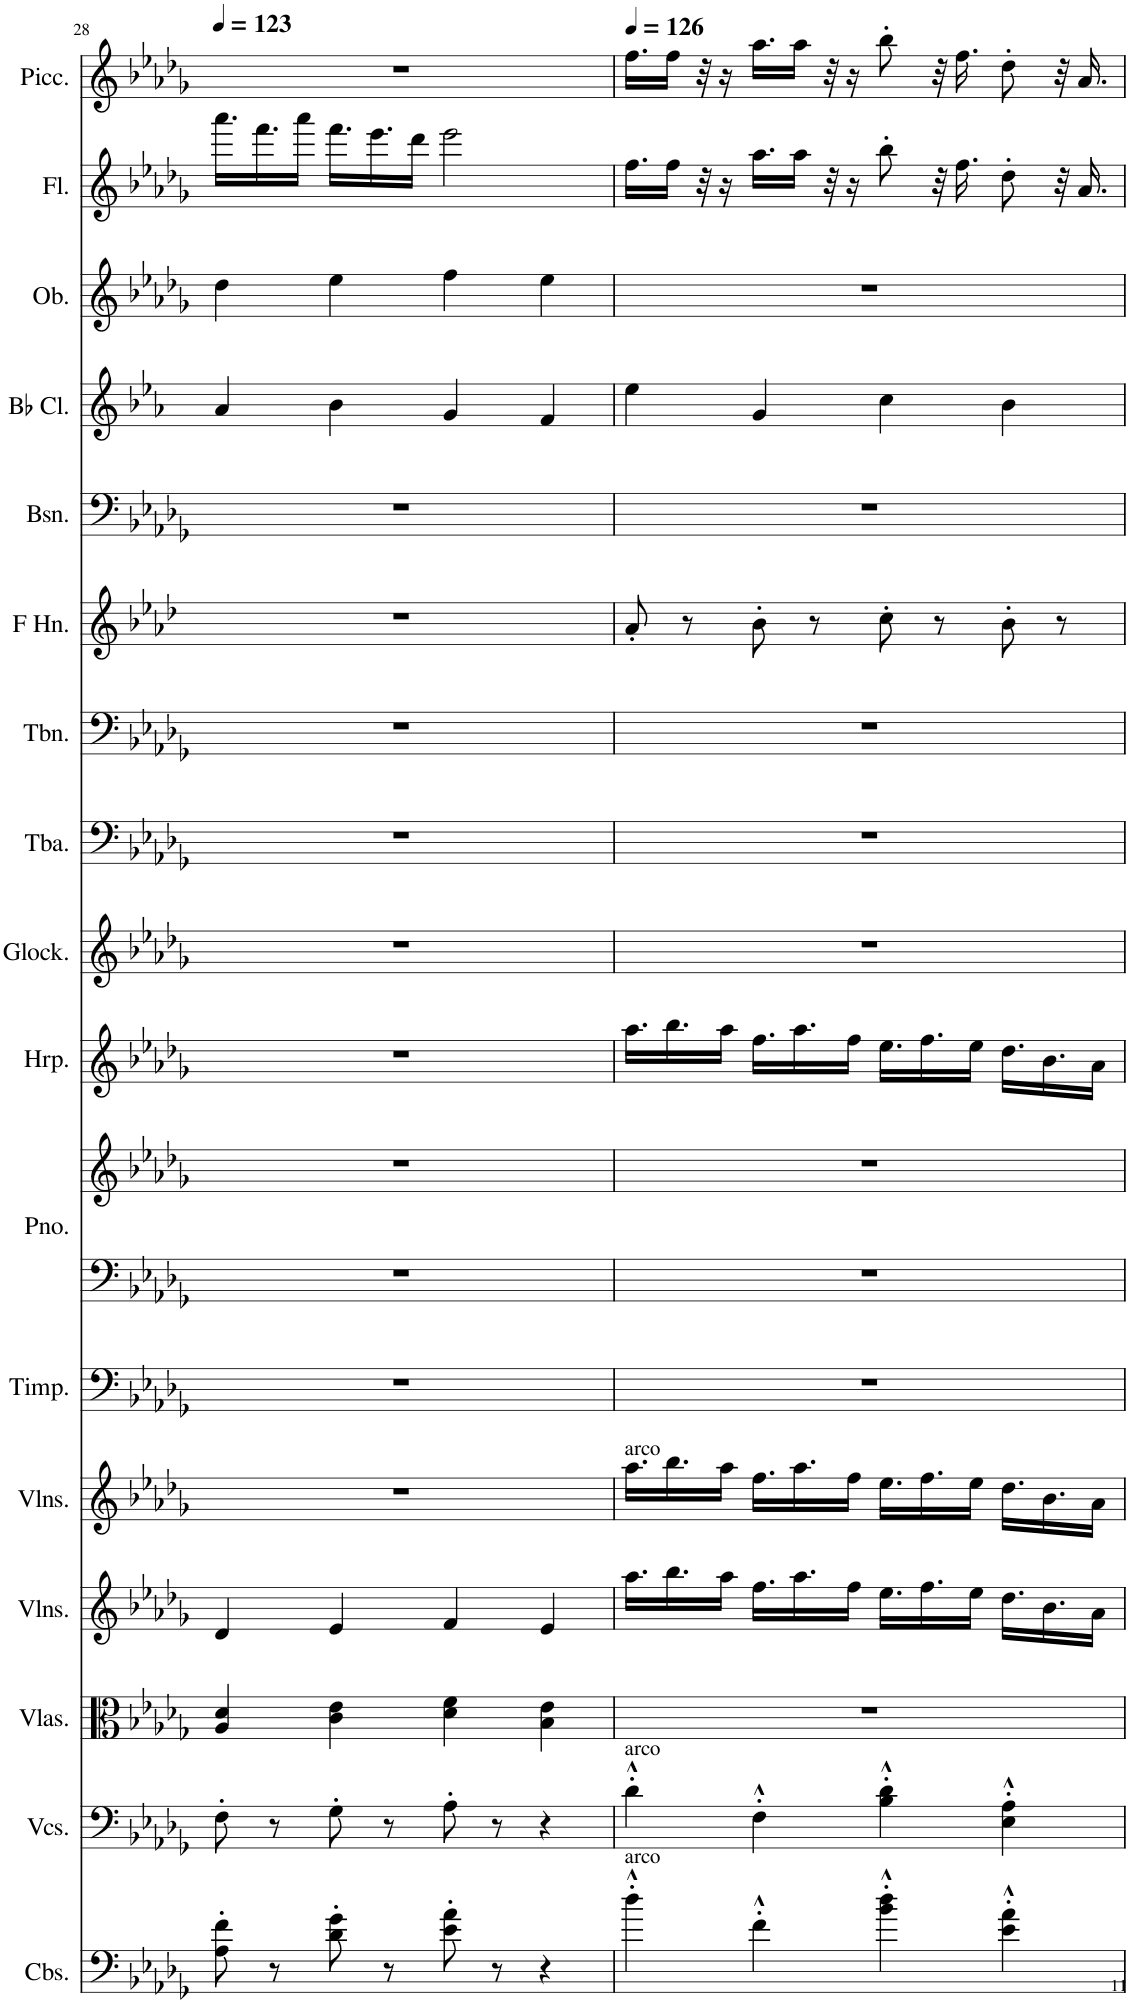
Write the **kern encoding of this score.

**kern	**kern	**kern	**kern	**kern	**kern	**kern	**kern	**kern	**kern	**kern	**kern	**kern	**kern	**kern	**kern	**kern	**kern
*part17	*part16	*part15	*part14	*part13	*part12	*part11	*part11	*part10	*part9	*part8	*part7	*part6	*part5	*part4	*part3	*part2	*part1
*staff18	*staff17	*staff16	*staff15	*staff14	*staff13	*staff12	*staff11	*staff10	*staff9	*staff8	*staff7	*staff6	*staff5	*staff4	*staff3	*staff2	*staff1
*I"Contrabasses	*I"Violoncellos	*I"Violas	*I"Violins	*I"Violins	*I"Timpani	*I"Piano	*	*I"Harp	*I"Glockenspiel	*I"Tuba	*I"Trombone	*I"Horn in F	*I"Bassoon	*I"Bb Clarinet	*I"Oboe	*I"Flute	*I"Piccolo
*I'Cbs.	*I'Vcs.	*I'Vlas.	*I'Vlns.	*I'Vlns.	*I'Timp.	*I'Pno.	*	*I'Hrp.	*I'Glock.	*I'Tba.	*I'Tbn.	*	*I'Bsn.	*I'Bb Cl.	*I'Ob.	*I'Fl.	*I'Picc.
!!LO:PB:g=z
*clefF4	*clefF4	*clefC3	*clefG2	*clefG2	*clefF4	*clefF4	*clefG2	*clefG2	*clefG2	*clefF4	*clefF4	*clefG2	*clefF4	*clefG2	*clefG2	*clefG2	*clefG2
*Trd7c12	*	*	*	*	*	*	*	*	*Trd-14c-24	*	*	*Trd4c7	*	*Trd1c2	*	*	*Trd-7c-12
*k[b-e-a-d-g-]	*k[b-e-a-d-g-]	*k[b-e-a-d-g-]	*k[b-e-a-d-g-]	*k[b-e-a-d-g-]	*k[b-e-a-d-g-]	*k[b-e-a-d-g-]	*k[b-e-a-d-g-]	*k[b-e-a-d-g-]	*k[b-e-a-d-g-]	*k[b-e-a-d-g-]	*k[b-e-a-d-g-]	*k[b-e-a-d-]	*k[b-e-a-d-g-]	*k[b-e-a-]	*k[b-e-a-d-g-]	*k[b-e-a-d-g-]	*k[b-e-a-d-g-]
*M4/4	*M4/4	*M4/4	*M4/4	*M4/4	*M4/4	*M4/4	*M4/4	*M4/4	*M4/4	*M4/4	*M4/4	*M4/4	*M4/4	*M4/4	*M4/4	*M4/4	*M4/4
*MM123	*MM123	*MM123	*MM123	*MM123	*MM123	*MM123	*MM123	*MM123	*MM123	*MM123	*MM123	*MM123	*MM123	*MM123	*MM123	*MM123	*MM123
=28	=28	=28	=28	=28	=28	=28	=28	=28	=28	=28	=28	=28	=28	=28	=28	=28	=28
8A-\' 8f\'	8F'\	4A-/ 4d-/	4d-/	1r	1r	1r	1r	1r	1r	1r	1r	1r	1r	4a-/	4dd-\	16.aaa-\LL	1r
.	.	.	.	.	.	.	.	.	.	.	.	.	.	.	.	16.fff\	.
8r	8r	.	.	.	.	.	.	.	.	.	.	.	.	.	.	.	.
.	.	.	.	.	.	.	.	.	.	.	.	.	.	.	.	16aaa-\JJ	.
8d-\' 8g-\'	8G-'\	4c\ 4e-\	4e-/	.	.	.	.	.	.	.	.	.	.	4b-\	4ee-\	16.fff\LL	.
.	.	.	.	.	.	.	.	.	.	.	.	.	.	.	.	16.eee-\	.
8r	8r	.	.	.	.	.	.	.	.	.	.	.	.	.	.	.	.
.	.	.	.	.	.	.	.	.	.	.	.	.	.	.	.	16ddd-\JJ	.
8e-\' 8a-\'	8A-'\	4d-\ 4f\	4f/	.	.	.	.	.	.	.	.	.	.	4g/	4ff\	2eee-\	.
8r	8r	.	.	.	.	.	.	.	.	.	.	.	.	.	.	.	.
4r	4r	4B-\ 4e-\	4e-/	.	.	.	.	.	.	.	.	.	.	4f/	4ee-\	.	.
=29	=29	=29	=29	=29	=29	=29	=29	=29	=29	=29	=29	=29	=29	=29	=29	=29	=29
*	*	*	*	*	*	*	*	*	*	*	*	*	*	*	*	*	*MM126
!	!	!	!	!LO:TX:a:t=arco	!	!	!	!	!	!	!	!	!	!	!	!	!
!	!LO:TX:a:t=arco	!	!	!	!	!	!	!	!	!	!	!	!	!	!	!	!
!LO:TX:a:t=arco	!	!	!	!	!	!	!	!	!	!	!	!	!	!	!	!	!
4dd-'^^\	4d-'^^\	1r	16.aa-\LL	16.aa-\LL	1r	1r	1r	16.aa-\LL	1r	1r	1r	8a-'/	1r	4ee-\	1r	16.ff\LL	16.ff\LL
.	.	.	16.bb-\	16.bb-\	.	.	.	16.bb-\	.	.	.	.	.	.	.	16ff\JJ	16ff\JJ
.	.	.	.	.	.	.	.	.	.	.	.	8r	.	.	.	.	.
.	.	.	.	.	.	.	.	.	.	.	.	.	.	.	.	32r	32r
.	.	.	16aa-\JJ	16aa-\JJ	.	.	.	16aa-\JJ	.	.	.	.	.	.	.	16r	16r
4f'^^\	4F'^^\	.	16.ff\LL	16.ff\LL	.	.	.	16.ff\LL	.	.	.	8b-'\	.	4g/	.	16.aa-\LL	16.aa-\LL
.	.	.	16.aa-\	16.aa-\	.	.	.	16.aa-\	.	.	.	.	.	.	.	16aa-\JJ	16aa-\JJ
.	.	.	.	.	.	.	.	.	.	.	.	8r	.	.	.	.	.
.	.	.	.	.	.	.	.	.	.	.	.	.	.	.	.	32r	32r
.	.	.	16ff\JJ	16ff\JJ	.	.	.	16ff\JJ	.	.	.	.	.	.	.	16r	16r
4b-\'^^ 4dd-\'^^	4B-\'^^ 4d-\'^^	.	16.ee-\LL	16.ee-\LL	.	.	.	16.ee-\LL	.	.	.	8cc'\	.	4cc\	.	8bb-'\	8bb-'\
.	.	.	16.ff\	16.ff\	.	.	.	16.ff\	.	.	.	.	.	.	.	.	.
.	.	.	.	.	.	.	.	.	.	.	.	8r	.	.	.	32r	32r
.	.	.	.	.	.	.	.	.	.	.	.	.	.	.	.	16.ff\	16.ff\
.	.	.	16ee-\JJ	16ee-\JJ	.	.	.	16ee-\JJ	.	.	.	.	.	.	.	.	.
4e-\'^^ 4a-\'^^	4E-\'^^ 4A-\'^^	.	16.dd-\LL	16.dd-\LL	.	.	.	16.dd-\LL	.	.	.	8b-'\	.	4b-\	.	8dd-'\	8dd-'\
.	.	.	16.b-\	16.b-\	.	.	.	16.b-\	.	.	.	.	.	.	.	.	.
.	.	.	.	.	.	.	.	.	.	.	.	8r	.	.	.	32r	32r
.	.	.	.	.	.	.	.	.	.	.	.	.	.	.	.	16.a-/	16.a-/
.	.	.	16a-\JJ	16a-\JJ	.	.	.	16a-\JJ	.	.	.	.	.	.	.	.	.
=	=	=	=	=	=	=	=	=	=	=	=	=	=	=	=	=	=
*-	*-	*-	*-	*-	*-	*-	*-	*-	*-	*-	*-	*-	*-	*-	*-	*-	*-
